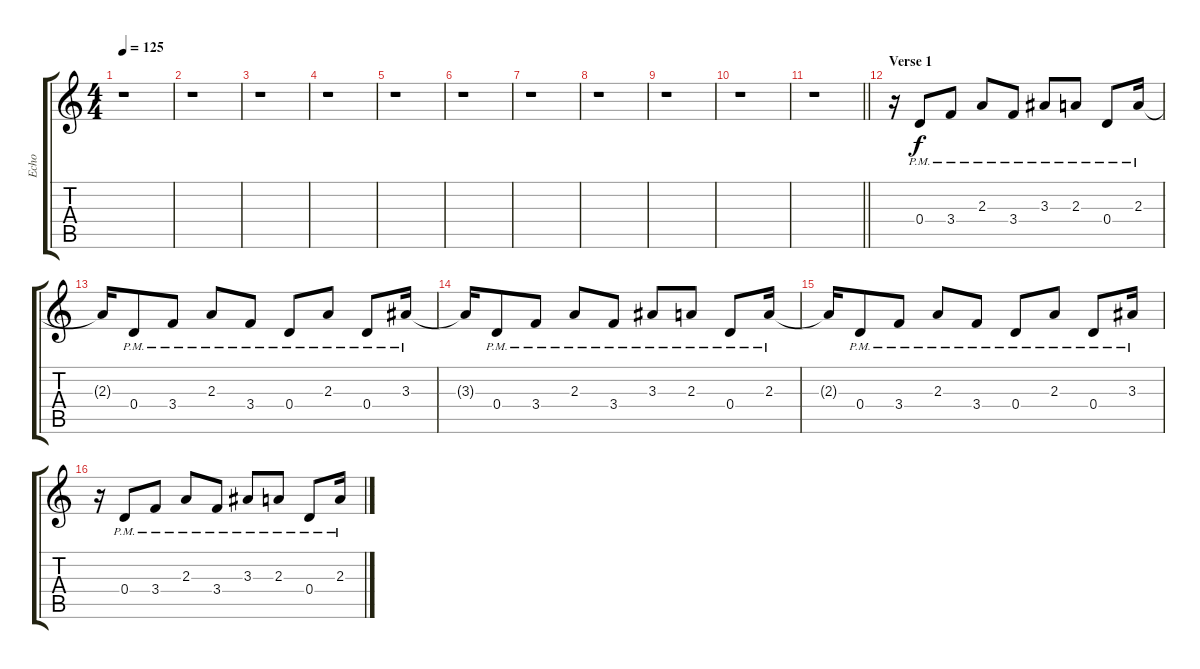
\track ("Echo" "Echo") {instrument distortionguitar}
\staff {score tabs}
\tuning (E4 B3 G3 D3 A2 D2) {hide}
\ts (4 4)
\tempo 125
\clef g2
\ks c
r.1{dy f} |
r.1 |
r.1 |
r.1 |
r.1 |
r.1 |
r.1 |
r.1 |
r.1 |
r.1 |
\barLineRight lightlight
r.1 |
\section ("" "Verse 1")
r.16 0.4{pm}.8 3.4{pm}.8 2.3{pm}.8 3.4{pm}.8 3.3{pm}.8 2.3{pm}.8 0.4{pm}.8 2.3{pm}.16 |
2.3{t}.16 0.4{pm}.8 3.4{pm}.8 2.3{pm}.8 3.4{pm}.8 0.4{pm}.8 2.3{pm}.8 0.4{pm}.8 3.3{pm}.16 |
3.3{t}.16 0.4{pm}.8 3.4{pm}.8 2.3{pm}.8 3.4{pm}.8 3.3{pm}.8 2.3{pm}.8 0.4{pm}.8 2.3{pm}.16 |
2.3{t}.16 0.4{pm}.8 3.4{pm}.8 2.3{pm}.8 3.4{pm}.8 0.4{pm}.8 2.3{pm}.8 0.4{pm}.8 3.3{pm}.16 |
r.16 0.4{pm}.8 3.4{pm}.8 2.3{pm}.8 3.4{pm}.8 3.3{pm}.8 2.3{pm}.8 0.4{pm}.8 2.3{pm}.16
